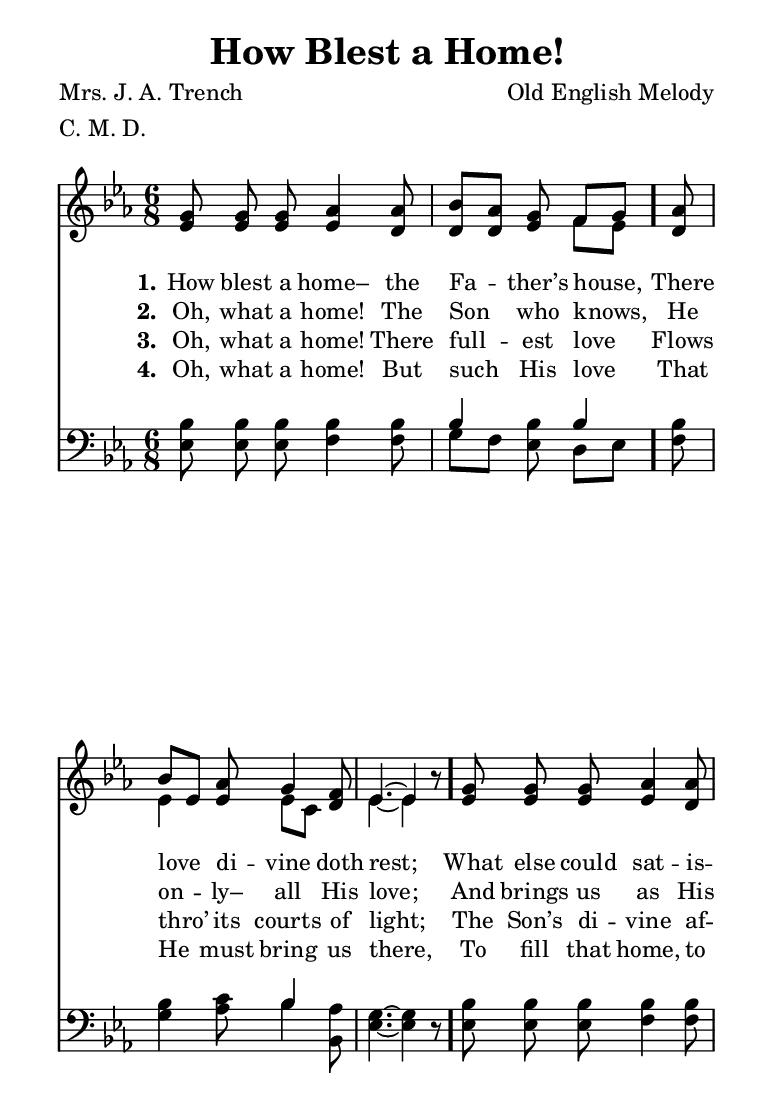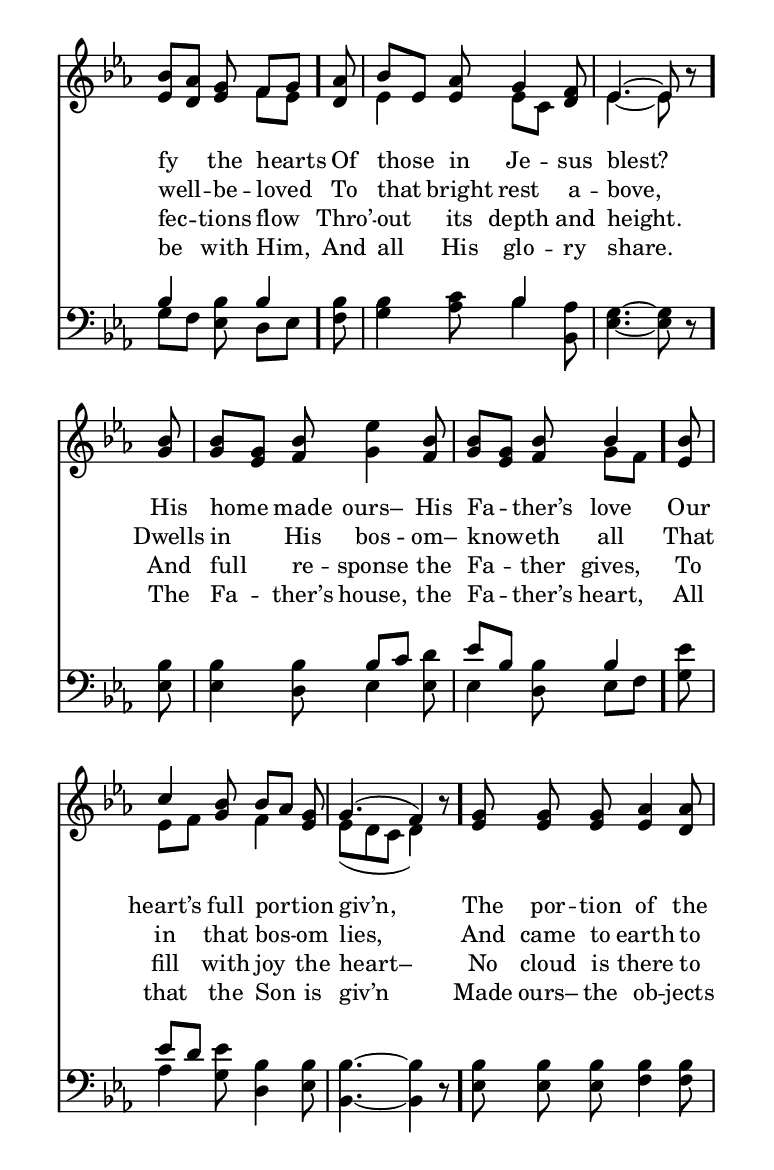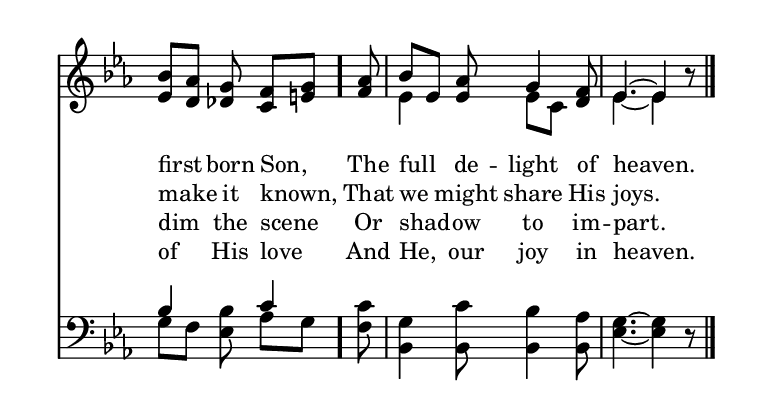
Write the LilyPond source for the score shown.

\include "common/global.ily"
\paper {
  \include "common/paper.ily"
}

\header{
  hymnnumber = "202"
  title = "How Blest a Home!"
  tunename = "Prospect"
  meter = "C. M. D."
  poet = "Mrs. J. A. Trench"
  composer = "Old English Melody"
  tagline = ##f
}

global = {
  \include "common/overrides.ily"
  \override Staff.TimeSignature.style = #'numbered
  \time 6/8
  \override Score.MetronomeMark.transparent = ##t % hide all fermata changes too
  \tempo 8=120
  \key ees \major
  \autoBeamOff
}

notesSoprano = {
\global
\relative c'' {

  g8 g g aes4 aes8 | bes8[ aes] g f[ g]
  aes8 | bes[ ees,] aes g4 f8 | ees4. ~ ees4 r8 \eogbreak
  g8 g g aes4 aes8 | bes8[ aes] g f[ g]
  aes8 | bes[ ees,] aes g4 f8 | ees4. ~ ees8 r8 \eogbreak
  bes'8 | bes[ g] bes ees4 bes8 | bes8[ g] bes bes4
  bes8 | c4 bes8 bes[ aes] g | g4.( f4) r8 \eogbreak
  g8 g g aes4 aes8 | bes8[ aes] g f[ g]
  aes8 | bes[ ees,] aes g4 f8 | ees4. ~ ees4 r8

  \bar "|."

}
}

notesAlto = {
\global
\relative e' {

  ees8 ees ees ees4 d8 | d8[ d] ees f[ ees]
  d8 | ees4 ees8 ees8[ c] d | ees4. ~ ees4 r8
  ees8 ees ees ees4 d8 | ees8[ d] ees f[ ees]
  d8 | ees4 ees8 ees8[ c] d | ees4. ~ ees8 r8
  g8 | g[ ees] f g4 f8 | g8[ ees] f g[ f]
  ees8 | ees[ f] g f4 ees8 | ees8([ d c] d4) r8
  ees8 ees ees ees4 d8 | ees8[ d] des c[ e]
  f8 | ees4 ees8 ees8[ c] d | ees4. ~ ees4 r8

}
}

notesTenor = {
\global
\relative a {

  bes8 bes bes bes4 bes8 | bes4 bes8 bes4
  bes8 | bes4 c8 bes4 aes8 | g4. ~ g4 r8
  bes8 bes bes bes4 bes8 | bes4 bes8 bes4
  bes8 | bes4 c8 bes4 aes8 | g4. ~ g8 r8
  bes8 | bes4 bes8 bes[ c] d | ees[ bes] bes bes4
  ees8 | ees[ d] ees bes4 bes8 | bes4. ~ bes4 r8
  bes8 bes bes bes4 bes8 | bes4 bes8 c4
  c8 | g4 c8 bes4 aes8 | g4. ~ g4 r8

}
}

notesBass = {
\global
\relative f {

  ees8 ees ees f4 f8 | g[ f] ees d[ ees]
  f8 | g4 aes8 bes4 bes,8 | ees4. ~ ees4 r8
  ees8 ees ees f4 f8 | g[ f] ees d[ ees]
  f8 | g4 aes8 bes4 bes,8 | ees4. ~ ees8 r8
  ees8 | ees4 d8 ees4 ees8 | ees4 d8 ees[ f]
  g8 | aes4 g8 d4 ees8 | bes4. ~ bes4 r8
  ees8 ees ees f4 f8 | g[ f] ees aes[ g]
  f8 | bes,4 bes8 bes4 bes8 | ees4. ~ ees4 r8

}
}

wordsA = \lyricmode {
\set stanza = "1."

How blest a home– the Fa -- ther’s house, \bar "."
There love di -- vine doth rest; \bar "."
What else could sat -- is -- fy the hearts \bar "."
Of those in Je -- sus blest? \bar "."
His home made ours– His Fa -- ther’s love \bar "."
Our heart’s full por -- tion giv’n, \bar "."
The por -- tion of the first -- born Son, \bar "."
The full de -- light of heaven. \bar "."

}

wordsB = \lyricmode {
\set stanza = "2."

Oh, what a home! The Son who knows,
He on -- ly– all His love;
And brings us as His well -- be -- loved
To that bright rest a -- bove,
Dwells in His bos -- om– know -- eth all
That in that bos -- om lies,
And came to earth to make it known,
That we might share His joys.

}

wordsC = \lyricmode {
\set stanza = "3."

Oh, what a home! There full -- est love
Flows thro’ its courts of light;
The Son’s di -- vine af -- fec -- tions flow
Thro’ -- out its depth and height.
And full re -- sponse the Fa -- ther gives,
To fill with joy the heart–
No cloud is there to dim the scene
Or shad -- ow to im -- part.

}

wordsD = \lyricmode {
\set stanza = "4."

Oh, what a home! But such His love
That He must bring us there,
To fill that home, to be with Him,
And all His glo -- ry share.
The Fa -- ther’s house, the Fa -- ther’s heart,
All that the Son is giv’n
Made ours– the ob -- jects of His love
And He, our joy in heaven.

}

\score {
  \context ChoirStaff <<
    \context Staff = upper <<
      \set Staff.autoBeaming = ##f
      \set ChoirStaff.systemStartDelimiter = #'SystemStartBar
      \set ChoirStaff.printPartCombineTexts = ##f
      \partcombine #'(2 . 9) \notesSoprano \notesAlto
      \context NullVoice = sopranos { \voiceOne << \notesSoprano >> }
      \context Lyrics = one   \lyricsto sopranos \wordsA
      \context Lyrics = two   \lyricsto sopranos \wordsB
      \context Lyrics = three \lyricsto sopranos \wordsC
      \context Lyrics = four  \lyricsto sopranos \wordsD
    >>
    \context Staff = men <<
      \set Staff.autoBeaming = ##f
      \clef bass
      \set ChoirStaff.printPartCombineTexts = ##f
      \partcombine #'(2 . 9) \notesTenor \notesBass
    >>
  >>
  \layout {
    \include "common/layout.ily"
  }
  \midi{
    \include "common/midi.ily"
  }
}

\version "2.19.49"  % necessary for upgrading to future LilyPond versions.

% vi:set et ts=2 sw=2 ai nocindent syntax=lilypond:
